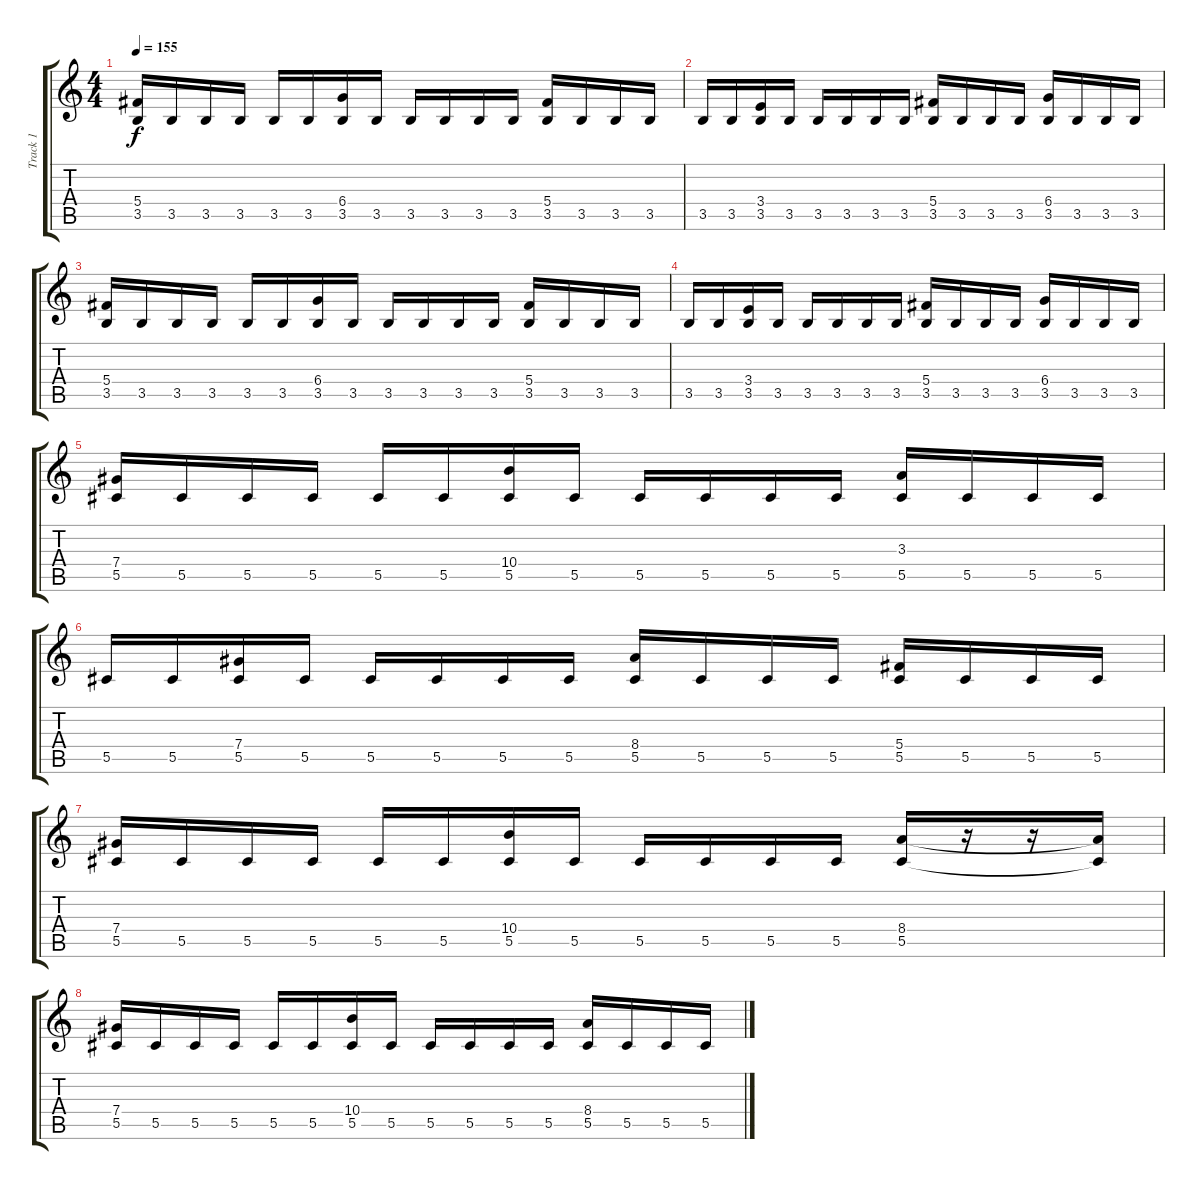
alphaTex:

\track ("Track 1" "Track 1") {instrument distortionguitar}
\staff {score tabs}
\tuning (Eb4 Bb3 Gb3 Db3 Ab2 Eb2) {hide}
\ts (4 4)
\tempo 155
\clef g2
\ks c
(5.4 3.5).16{dy f} 3.5.16 3.5.16 3.5.16 3.5.16 3.5.16 (6.4 3.5).16 3.5.16 3.5.16 3.5.16 3.5.16 3.5.16 (5.4 3.5).16 3.5.16 3.5.16 3.5.16 |
3.5.16 3.5.16 (3.4 3.5).16 3.5.16 3.5.16 3.5.16 3.5.16 3.5.16 (5.4 3.5).16 3.5.16 3.5.16 3.5.16 (6.4 3.5).16 3.5.16 3.5.16 3.5.16 |
(5.4 3.5).16 3.5.16 3.5.16 3.5.16 3.5.16 3.5.16 (6.4 3.5).16 3.5.16 3.5.16 3.5.16 3.5.16 3.5.16 (5.4 3.5).16 3.5.16 3.5.16 3.5.16 |
3.5.16 3.5.16 (3.4 3.5).16 3.5.16 3.5.16 3.5.16 3.5.16 3.5.16 (5.4 3.5).16 3.5.16 3.5.16 3.5.16 (6.4 3.5).16 3.5.16 3.5.16 3.5.16 |
(7.4 5.5).16 5.5.16 5.5.16 5.5.16 5.5.16 5.5.16 (10.4 5.5).16 5.5.16 5.5.16 5.5.16 5.5.16 5.5.16 (3.3 5.5).16 5.5.16 5.5.16 5.5.16 |
5.5.16 5.5.16 (7.4 5.5).16 5.5.16 5.5.16 5.5.16 5.5.16 5.5.16 (8.4 5.5).16 5.5.16 5.5.16 5.5.16 (5.4 5.5).16 5.5.16 5.5.16 5.5.16 |
(7.4 5.5).16 5.5.16 5.5.16 5.5.16 5.5.16 5.5.16 (10.4 5.5).16 5.5.16 5.5.16 5.5.16 5.5.16 5.5.16 (8.4 5.5).16 r.16 r.16 (8.4{t} 5.5{t}).16 |
(7.4 5.5).16 5.5.16 5.5.16 5.5.16 5.5.16 5.5.16 (10.4 5.5).16 5.5.16 5.5.16 5.5.16 5.5.16 5.5.16 (8.4 5.5).16 5.5.16 5.5.16 5.5.16
